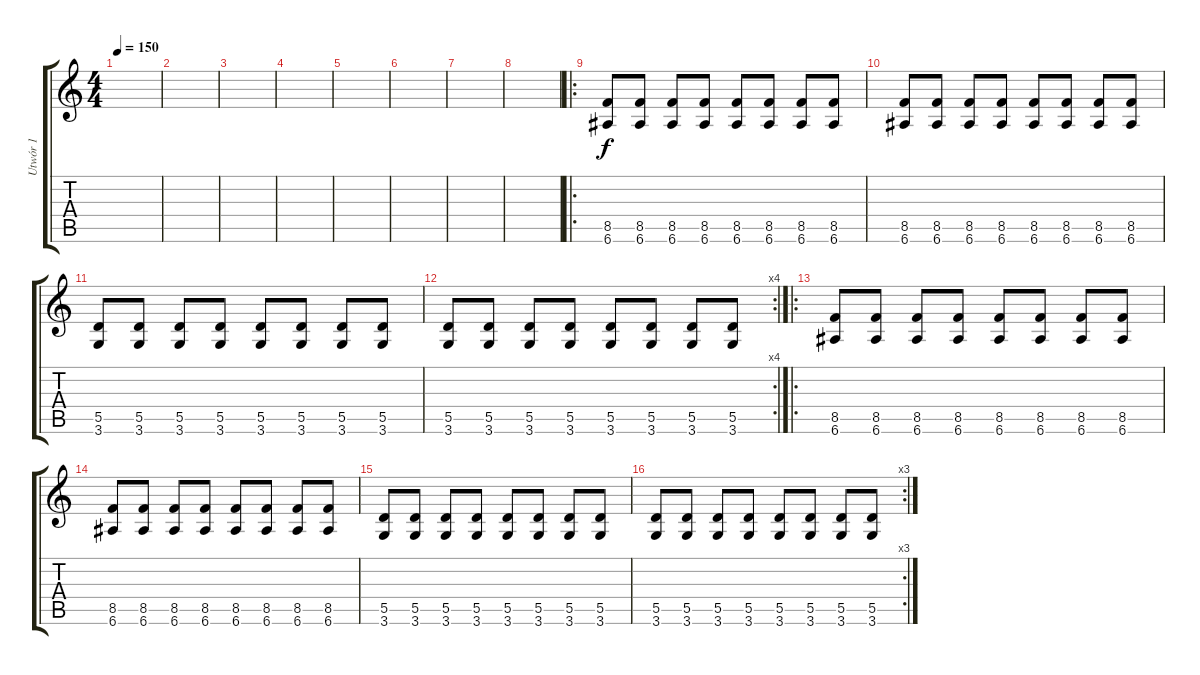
\track ("Utwór 1" "Utwór 1") {instrument distortionguitar}
\staff {score tabs}
\tuning (E4 B3 G3 D3 A2 E2) {hide}
\ts (4 4)
\tempo 150
\clef g2
\ks c
|
|
|
|
|
|
|
|
\ro
(8.5 6.6).8 (8.5 6.6).8 (8.5 6.6).8 (8.5 6.6).8 (8.5 6.6).8 (8.5 6.6).8 (8.5 6.6).8 (8.5 6.6).8 |
(8.5 6.6).8 (8.5 6.6).8 (8.5 6.6).8 (8.5 6.6).8 (8.5 6.6).8 (8.5 6.6).8 (8.5 6.6).8 (8.5 6.6).8 |
(5.5 3.6).8 (5.5 3.6).8 (5.5 3.6).8 (5.5 3.6).8 (5.5 3.6).8 (5.5 3.6).8 (5.5 3.6).8 (5.5 3.6).8 |
\rc 4
(5.5 3.6).8 (5.5 3.6).8 (5.5 3.6).8 (5.5 3.6).8 (5.5 3.6).8 (5.5 3.6).8 (5.5 3.6).8 (5.5 3.6).8 |
\ro
(8.5 6.6).8 (8.5 6.6).8 (8.5 6.6).8 (8.5 6.6).8 (8.5 6.6).8 (8.5 6.6).8 (8.5 6.6).8 (8.5 6.6).8 |
(8.5 6.6).8 (8.5 6.6).8 (8.5 6.6).8 (8.5 6.6).8 (8.5 6.6).8 (8.5 6.6).8 (8.5 6.6).8 (8.5 6.6).8 |
(5.5 3.6).8 (5.5 3.6).8 (5.5 3.6).8 (5.5 3.6).8 (5.5 3.6).8 (5.5 3.6).8 (5.5 3.6).8 (5.5 3.6).8 |
\rc 3
(5.5 3.6).8 (5.5 3.6).8 (5.5 3.6).8 (5.5 3.6).8 (5.5 3.6).8 (5.5 3.6).8 (5.5 3.6).8 (5.5 3.6).8
